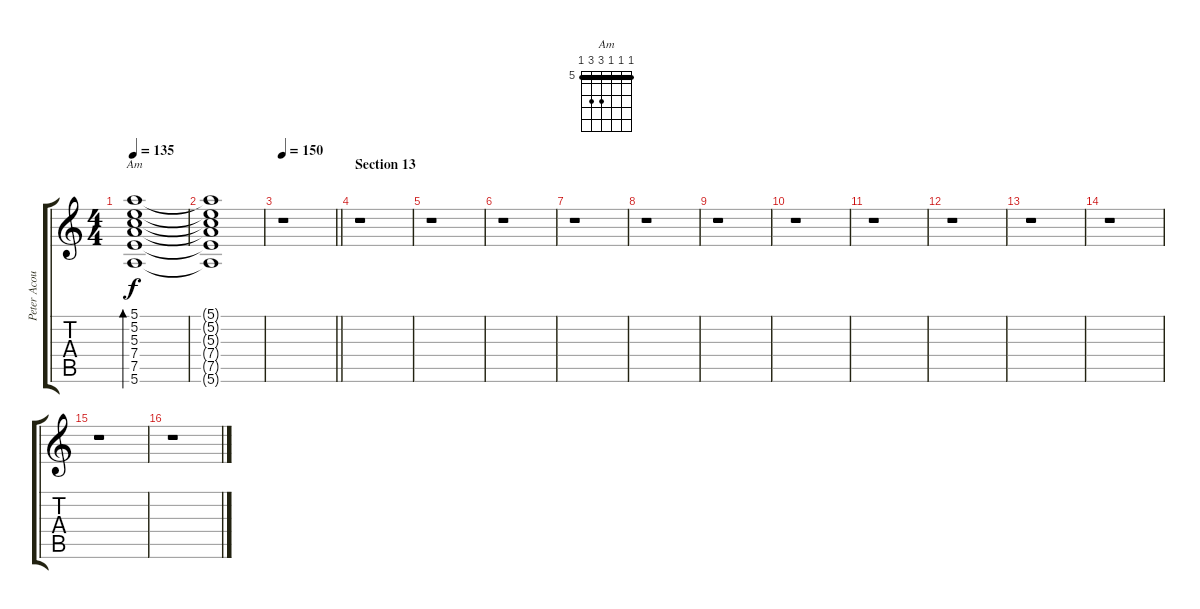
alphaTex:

\track ("Peter Acoustic" "Peter Acou") {instrument acousticguitarnylon}
\staff {score tabs}
\tuning (E4 B3 G3 D3 A2 E2) {hide}
\chord ("Am" 5 5 5 7 7 5) {firstfret 5 barre 5}
\ts (4 4)
\tempo 135
\clef g2
\ks c
(5.1 5.2 5.3 7.4 7.5 5.6).1{bd 240 ch "Am" dy f} |
(5.1{t} 5.2{t} 5.3{t} 7.4{t} 7.5{t} 5.6{t}).1 |
\tempo 150
\barLineRight lightlight
r.1 |
\section ("" "Section 13")
r.1 |
r.1 |
r.1 |
r.1 |
r.1 |
r.1 |
r.1 |
r.1 |
r.1 |
r.1 |
r.1 |
r.1 |
r.1
